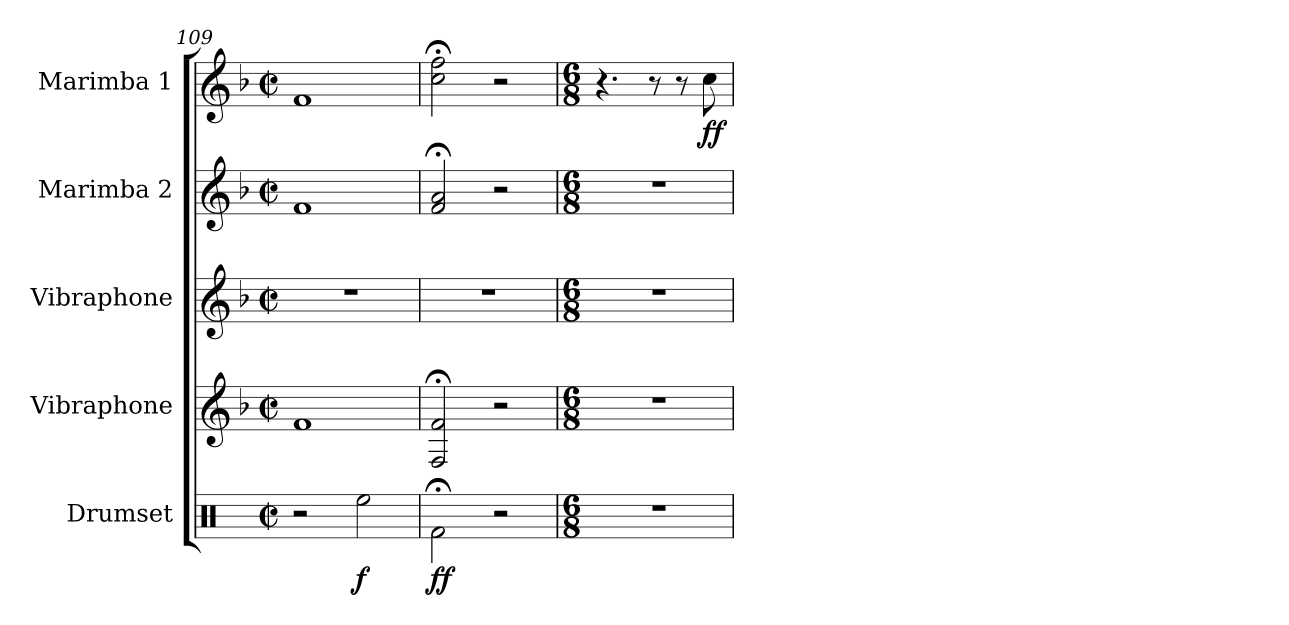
**kern	**dynam	**kern	**kern	**kern	**kern	**dynam
*part5	*part5	*part4	*part3	*part2	*part1	*part1
*staff5	*staff5	*staff4	*staff3	*staff2	*staff1	*staff1
*I"Drumset	*	*I"Vibraphone	*I"Vibraphone	*I"Marimba 2	*I"Marimba 1	*
*I'Drs.	*	*I'Vib.	*I'Vib.	*I'Mrm. 2	*I'Mrm. 1	*
*clefX	*	*clefG2	*clefG2	*clefG2	*clefG2	*
*k[]	*	*k[b-]	*k[b-]	*k[b-]	*k[b-]	*
*M2/2	*	*M2/2	*M2/2	*M2/2	*M2/2	*
*met(c|)	*	*met(c|)	*met(c|)	*met(c|)	*met(c|)	*
=109	=109	=109	=109	=109	=109	=109
2r	.	1f	1r	1f	1f	.
!	!LO:DY:b	!	!	!	!	!
2Ree\	f	.	.	.	.	.
=110	=110	=110	=110	=110	=110	=110
!	!LO:DY:b	!	!	!	!	!
2Rf;<\	ff	2F/;< 2f/;<	1r	2f/;< 2a/;<	2cc\;< 2ff\;<	.
2r	.	2r	.	2r	2r	.
=111	=111	=111	=111	=111	=111	=111
*M6/8	*	*M6/8	*M6/8	*M6/8	*M6/8	*
2.r	.	2.r	2.r	2.r	4.r	.
.	.	.	.	.	8r	.
.	.	.	.	.	8r	.
*	*	*	*	*	*MM203	*
!	!	!	!	!	!	!LO:DY:b
.	.	.	.	.	8cc\	ff
=	=	=	=	=	=	=
*-	*-	*-	*-	*-	*-	*-
